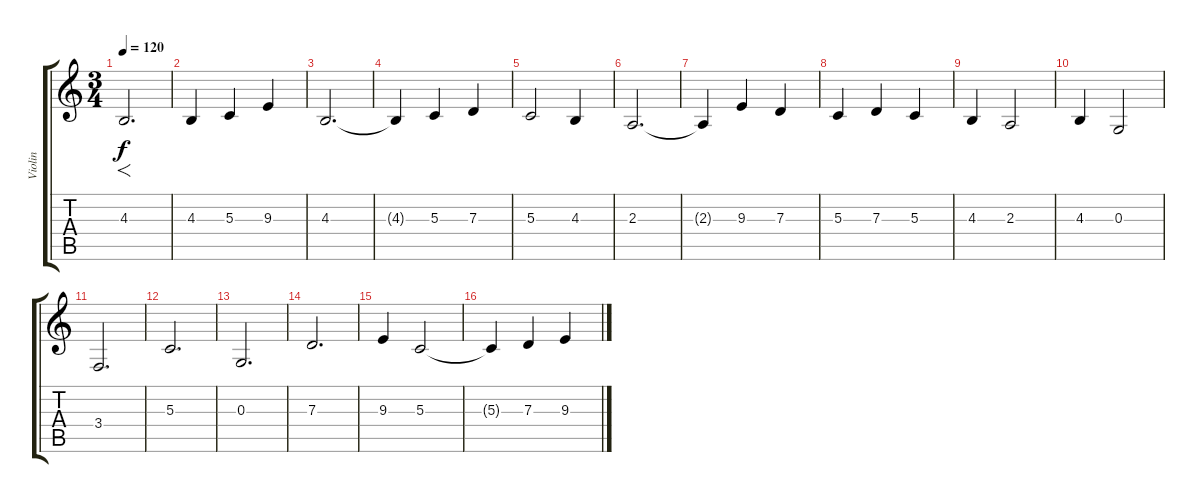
\track ("Violin" "Violin") {instrument violin}
\staff {score tabs}
\tuning (E4 B3 G3 D3 A2 E2) {hide}
\ts (3 4)
\tempo 120
\clef g2
\ks c
4.3.2{f d dy f} |
4.3.4 5.3.4 9.3.4 |
4.3.2{d} |
4.3{t}.4 5.3.4 7.3.4 |
5.3.2 4.3.4 |
2.3.2{d} |
2.3{t}.4 9.3.4 7.3.4 |
5.3.4 7.3.4 5.3.4 |
4.3.4 2.3.2 |
4.3.4 0.3.2 |
3.4.2{d} |
5.3.2{d} |
0.3.2{d} |
7.3.2{d} |
9.3.4 5.3.2 |
5.3{t}.4 7.3.4 9.3.4
